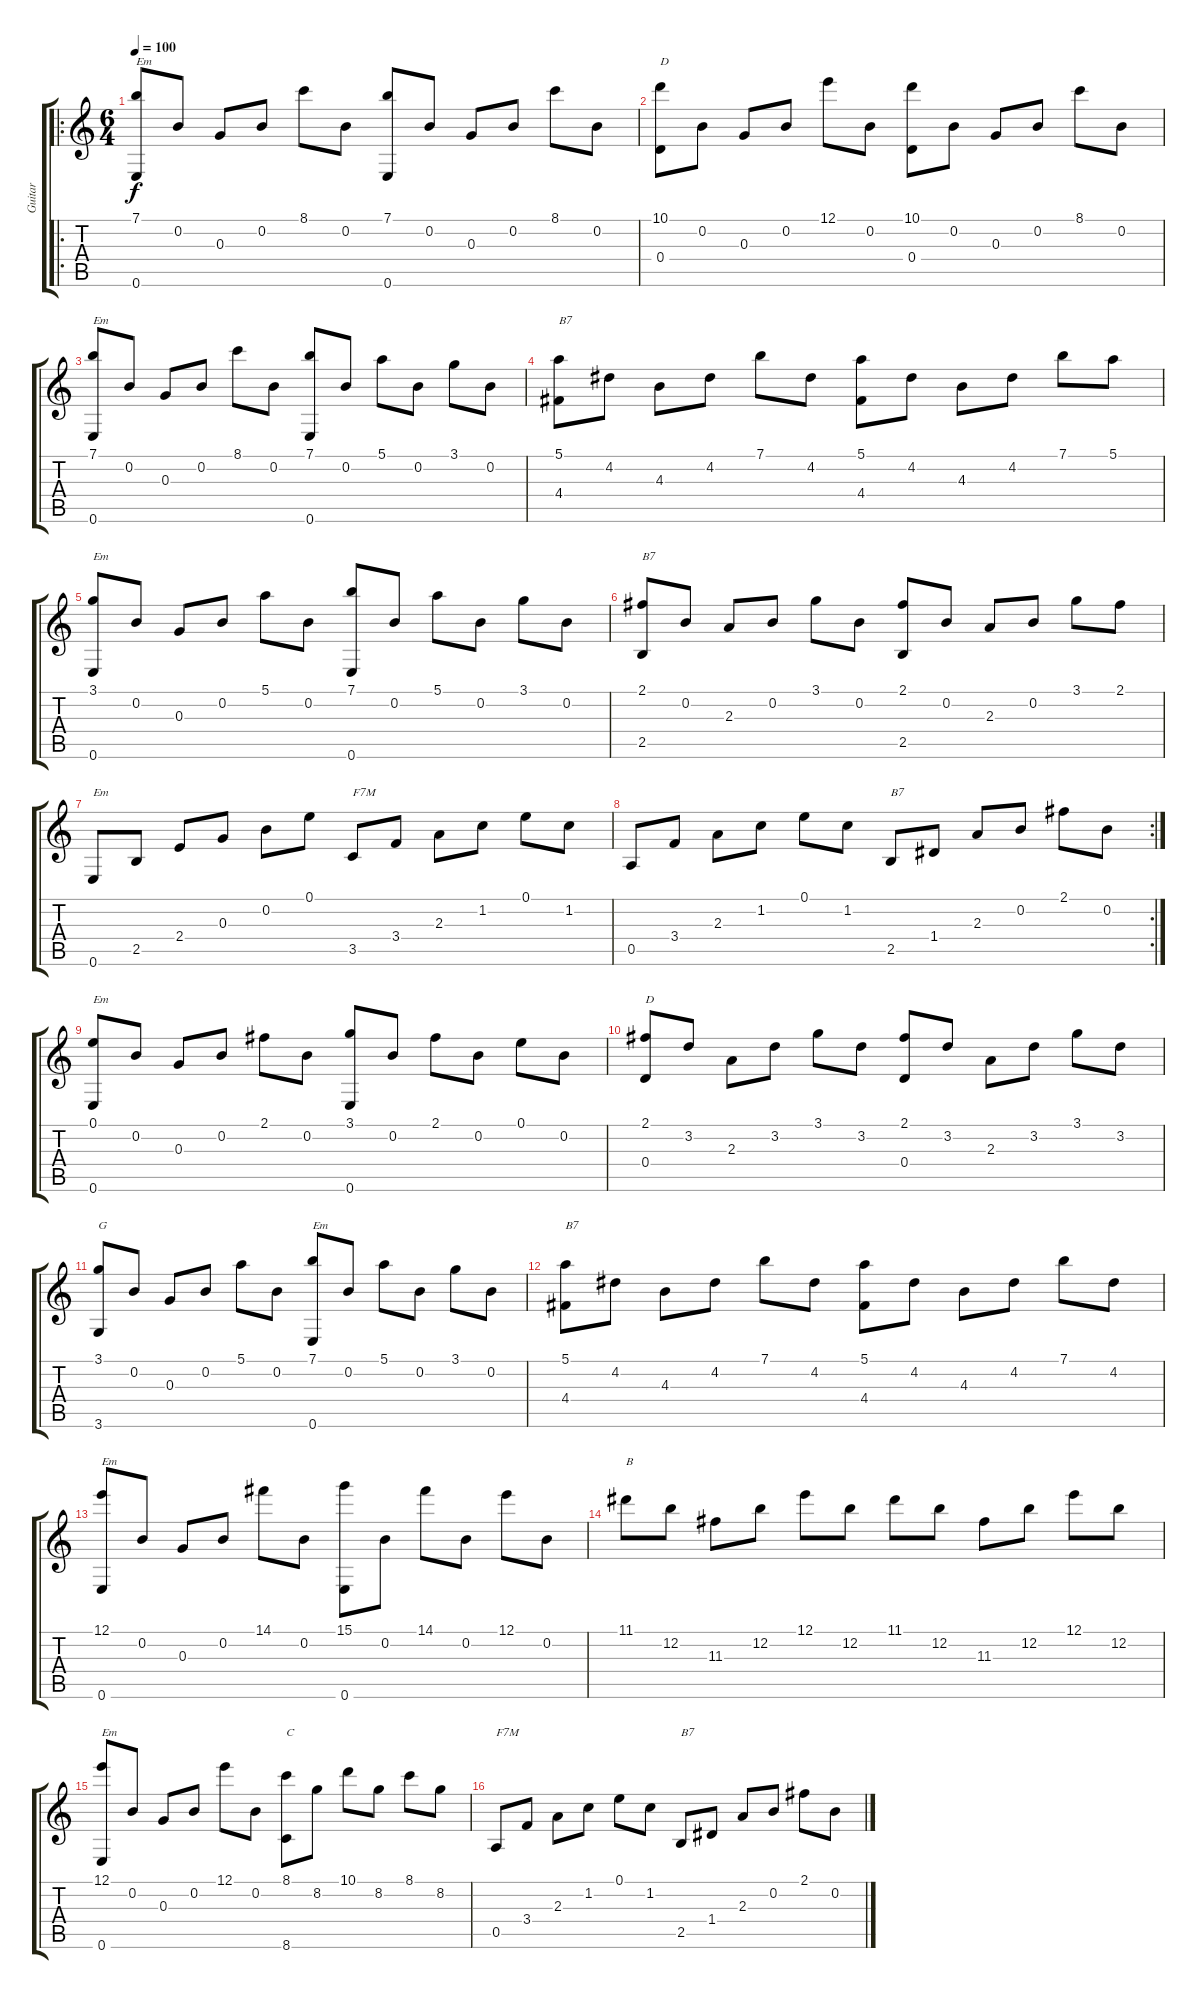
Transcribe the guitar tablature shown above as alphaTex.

\track ("Guitar" "Guitar") {instrument acousticguitarnylon}
\staff {score tabs}
\tuning (E4 B3 G3 D3 A2 E2) {hide}
\ro
\ts (6 4)
\tempo 100
\clef g2
\ks c
(7.1 0.6).8{txt "Em" dy f instrument acousticguitarnylon} 0.2.8 0.3.8 0.2.8 8.1.8 0.2.8 (7.1 0.6).8 0.2.8 0.3.8 0.2.8 8.1.8 0.2.8 |
(10.1 0.4).8{txt "D"} 0.2.8 0.3.8 0.2.8 12.1.8 0.2.8 (10.1 0.4).8 0.2.8 0.3.8 0.2.8 8.1.8 0.2.8 |
(7.1 0.6).8{txt "Em"} 0.2.8 0.3.8 0.2.8 8.1.8 0.2.8 (7.1 0.6).8 0.2.8 5.1.8 0.2.8 3.1.8 0.2.8 |
(5.1 4.4).8{txt "B7"} 4.2.8 4.3.8 4.2.8 7.1.8 4.2.8 (5.1 4.4).8 4.2.8 4.3.8 4.2.8 7.1.8 5.1.8 |
(3.1 0.6).8{txt "Em"} 0.2.8 0.3.8 0.2.8 5.1.8 0.2.8 (7.1 0.6).8 0.2.8 5.1.8 0.2.8 3.1.8 0.2.8 |
(2.1 2.5).8{txt "B7"} 0.2.8 2.3.8 0.2.8 3.1.8 0.2.8 (2.1 2.5).8 0.2.8 2.3.8 0.2.8 3.1.8 2.1.8 |
0.6.8{txt "Em"} 2.5.8 2.4.8 0.3.8 0.2.8 0.1.8 3.5.8{txt "F7M"} 3.4.8 2.3.8 1.2.8 0.1.8 1.2.8 |
\rc 2
0.5.8 3.4.8 2.3.8 1.2.8 0.1.8 1.2.8 2.5.8{txt "B7"} 1.4.8 2.3.8 0.2.8 2.1.8 0.2.8 |
(0.1 0.6).8{txt "Em"} 0.2.8 0.3.8 0.2.8 2.1.8 0.2.8 (3.1 0.6).8 0.2.8 2.1.8 0.2.8 0.1.8 0.2.8 |
(2.1 0.4).8{txt "D"} 3.2.8 2.3.8 3.2.8 3.1.8 3.2.8 (2.1 0.4).8 3.2.8 2.3.8 3.2.8 3.1.8 3.2.8 |
(3.1 3.6).8{txt "G"} 0.2.8 0.3.8 0.2.8 5.1.8 0.2.8 (7.1 0.6).8{txt "Em"} 0.2.8 5.1.8 0.2.8 3.1.8 0.2.8 |
(5.1 4.4).8{txt "B7"} 4.2.8 4.3.8 4.2.8 7.1.8 4.2.8 (5.1 4.4).8 4.2.8 4.3.8 4.2.8 7.1.8 4.2.8 |
(12.1 0.6).8{txt "Em"} 0.2.8 0.3.8 0.2.8 14.1.8 0.2.8 (15.1 0.6).8 0.2.8 14.1.8 0.2.8 12.1.8 0.2.8 |
11.1.8{txt "B"} 12.2.8 11.3.8 12.2.8 12.1.8 12.2.8 11.1.8 12.2.8 11.3.8 12.2.8 12.1.8 12.2.8 |
(12.1 0.6).8{txt "Em"} 0.2.8 0.3.8 0.2.8 12.1.8 0.2.8 (8.1 8.6).8{txt "C"} 8.2.8 10.1.8 8.2.8 8.1.8 8.2.8 |
0.5.8{txt "F7M"} 3.4.8 2.3.8 1.2.8 0.1.8 1.2.8 2.5.8{txt "B7"} 1.4.8 2.3.8 0.2.8 2.1.8 0.2.8
